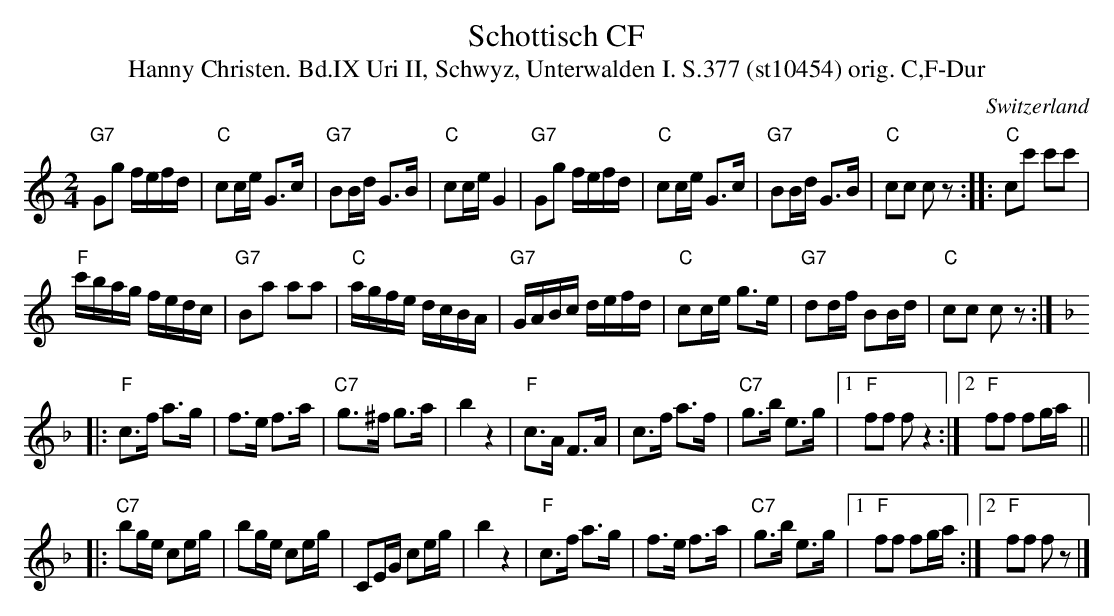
X:1
T: Schottisch CF
T:Hanny Christen. Bd.IX Uri II, Schwyz, Unterwalden I. S.377 (st10454) orig. C,F-Dur
M:2/4
L:1/16
O:Switzerland
K:C major
"G7"G2g2 fefd | "C"c2ce G3c | "G7"B2Bd G3B | "C"c2ce G4 | "G7"G2g2 fefd | "C"c2ce G3c | "G7"B2Bd G3B | "C"c2c2 c2 z2 :: "C"c2c'2 c'2c'2 |
"F"c'bag fedc | "G7"B2a2 a2a2 | "C"agfe dcBA | "G7"GABc defd |  "C"c2ce g3e | "G7"d2df B2Bd | "C"c2c2 c2 z2 :|  [K:F] [L:1/8]
|: "F"c>f a>g | f>e f>a | "C7"g>^f g>a | b2 z2 | "F"c>A F>A | c>f a>f | "C7"g>b e>g |1 "F"ff f z2 :|2 "F"ff fg/a/ ||
|: "C7"bg/e/ ce/g/ | bg/e/ ce/g/ | CE/G/ ce/g/ | b2 z2 | "F"c>f a>g | f>e f>a | "C7"g>b e>g |1 "F"ff fg/a/ :|2 "F"ff f z |]
